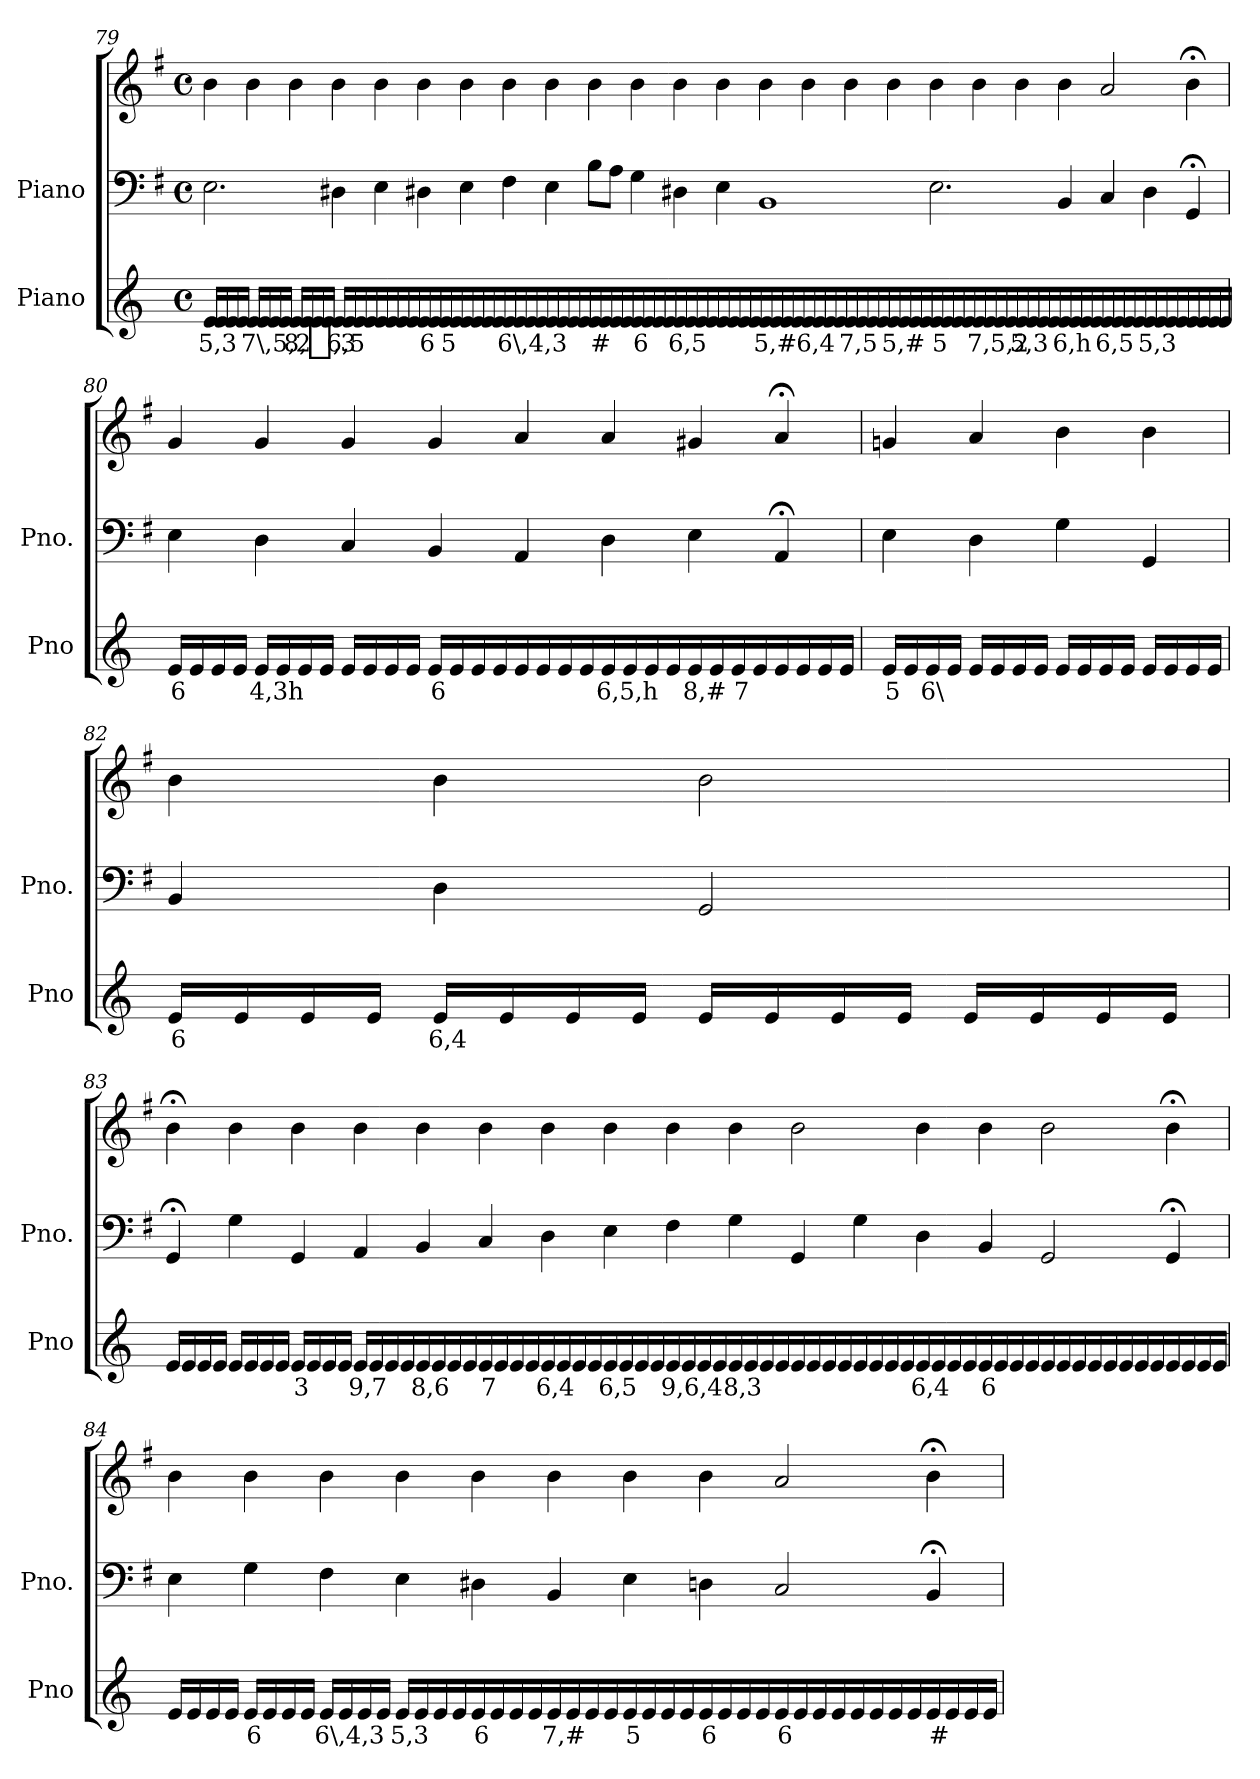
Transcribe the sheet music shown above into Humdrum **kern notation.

**kern	**text	**kern	**kern
*part2	*part2	*part1	*part1
*staff3	*staff3	*staff2	*staff1
*I"Piano	*	*I"Piano	*
*I'Pno	*	*I'Pno.	*
*clefG2	*	*clefF4	*clefG2
*k[]	*	*k[f#]	*k[f#]
*M4/4	*	*M4/4	*M4/4
*met(c)	*	*met(c)	*met(c)
=79	=79	=79	=79
!	!LO:LY:b	!	!
16e/LL	5,3	2.E\	4b\
16e/	.	.	.
16e/	.	.	.
16e/JJ	.	.	.
!	!LO:LY:b	!	!
16e/LL	7\,5,2	.	4b\
16e/	.	.	.
16e/	.	.	.
16e/JJ	.	.	.
!	!LO:LY:b	!	!
16e/LL	8,_,3	.	4b\
16e/	.	.	.
16e/	.	.	.
16e/JJ	.	.	.
!	!LO:LY:b	!	!
16e/LL	6,5	4D#X\	4b\
16e/	.	.	.
16e/	.	.	.
16e/	.	.	.
16e/	.	4E\	4b\
16e/	.	.	.
16e/	.	.	.
16e/	.	.	.
!	!LO:LY:b	!	!
16e/	6	4D#X\	4b\
16e/	.	.	.
!	!LO:LY:b	!	!
16e/	5	.	.
16e/	.	.	.
16e/	.	4E\	4b\
16e/	.	.	.
16e/	.	.	.
16e/	.	.	.
!	!LO:LY:b	!	!
16e/	6\,4,3	4F#\	4b\
16e/	.	.	.
16e/	.	.	.
16e/	.	.	.
16e/	.	4E\	4b\
16e/	.	.	.
16e/	.	.	.
16e/	.	.	.
!	!LO:LY:b	!	!
16e/	#	8B\L	4b\
16e/	.	.	.
16e/	.	8A\J	.
16e/	.	.	.
!	!LO:LY:b	!	!
16e/	6	4G\	4b\
16e/	.	.	.
16e/	.	.	.
16e/	.	.	.
!	!LO:LY:b	!	!
16e/	6,5	4D#X\	4b\
16e/	.	.	.
16e/	.	.	.
16e/	.	.	.
16e/	.	4E\	4b\
16e/	.	.	.
16e/	.	.	.
16e/	.	.	.
!	!LO:LY:b	!	!
16e/	5,#	1BB	4b\
16e/	.	.	.
16e/	.	.	.
16e/	.	.	.
!	!LO:LY:b	!	!
16e/	6,4	.	4b\
16e/	.	.	.
16e/	.	.	.
16e/	.	.	.
!	!LO:LY:b	!	!
16e/	7,5	.	4b\
16e/	.	.	.
16e/	.	.	.
16e/	.	.	.
!	!LO:LY:b	!	!
16e/	5,#	.	4b\
16e/	.	.	.
16e/	.	.	.
16e/	.	.	.
!	!LO:LY:b	!	!
16e/	5	2.E\	4b\
16e/	.	.	.
16e/	.	.	.
16e/	.	.	.
!	!LO:LY:b	!	!
16e/	7,5,2	.	4b\
16e/	.	.	.
16e/	.	.	.
16e/	.	.	.
!	!LO:LY:b	!	!
16e/	5,3	.	4b\
16e/	.	.	.
16e/	.	.	.
16e/	.	.	.
!	!LO:LY:b	!	!
16e/	6,h	4BB/	4b\
16e/	.	.	.
16e/	.	.	.
16e/	.	.	.
!	!LO:LY:b	!	!
16e/	6,5	4C/	2a/
16e/	.	.	.
16e/	.	.	.
16e/	.	.	.
!	!LO:LY:b	!	!
16e/	5,3	4D#\	.
16e/	.	.	.
16e/	.	.	.
16e/	.	.	.
16e/	.	4GG;</	4b;<\
16e/	.	.	.
16e/	.	.	.
16e/JJ	.	.	.
=80	=80	=80	=80
!	!LO:LY:b	!	!
16e/LL	6	4E\	4g/
16e/	.	.	.
16e/	.	.	.
16e/JJ	.	.	.
!	!LO:LY:b	!	!
16e/LL	4,3h	4D\	4g/
16e/	.	.	.
16e/	.	.	.
16e/JJ	.	.	.
16e/LL	.	4C/	4g/
16e/	.	.	.
16e/	.	.	.
16e/JJ	.	.	.
!	!LO:LY:b	!	!
16e/LL	6	4BB/	4g/
16e/	.	.	.
16e/	.	.	.
16e/	.	.	.
16e/	.	4AA/	4a/
16e/	.	.	.
16e/	.	.	.
16e/	.	.	.
!	!LO:LY:b	!	!
16e/	6,5,h	4D\	4a/
16e/	.	.	.
16e/	.	.	.
16e/	.	.	.
!	!LO:LY:b	!	!
16e/	8,#	4E\	4g#X/
16e/	.	.	.
!	!LO:LY:b	!	!
16e/	7	.	.
16e/	.	.	.
16e/	.	4AA;</	4a;</
16e/	.	.	.
16e/	.	.	.
16e/JJ	.	.	.
=81	=81	=81	=81
!	!LO:LY:b	!	!
16e/LL	5	4E\	4gn/
16e/	.	.	.
!	!LO:LY:b	!	!
16e/	6\	.	.
16e/JJ	.	.	.
16e/LL	.	4D\	4a/
16e/	.	.	.
16e/	.	.	.
16e/JJ	.	.	.
16e/LL	.	4G\	4b\
16e/	.	.	.
16e/	.	.	.
16e/JJ	.	.	.
16e/LL	.	4GG/	4b\
16e/	.	.	.
16e/	.	.	.
16e/JJ	.	.	.
=82	=82	=82	=82
!	!LO:LY:b	!	!
16e/LL	6	4BB/	4b\
16e/	.	.	.
16e/	.	.	.
16e/JJ	.	.	.
!	!LO:LY:b	!	!
16e/LL	6,4	4D\	4b\
16e/	.	.	.
16e/	.	.	.
16e/JJ	.	.	.
16e/LL	.	2GG/	2b\
16e/	.	.	.
16e/	.	.	.
16e/JJ	.	.	.
16e/LL	.	.	.
16e/	.	.	.
16e/	.	.	.
16e/JJ	.	.	.
=83	=83	=83	=83
16e/LL	.	4GG;</	4b;<\
16e/	.	.	.
16e/	.	.	.
16e/JJ	.	.	.
16e/LL	.	4G\	4b\
16e/	.	.	.
16e/	.	.	.
16e/JJ	.	.	.
!	!LO:LY:b	!	!
16e/LL	3	4GG/	4b\
16e/	.	.	.
16e/	.	.	.
16e/JJ	.	.	.
!	!LO:LY:b	!	!
16e/LL	9,7	4AA/	4b\
16e/	.	.	.
16e/	.	.	.
16e/	.	.	.
!	!LO:LY:b	!	!
16e/	8,6	4BB/	4b\
16e/	.	.	.
16e/	.	.	.
16e/	.	.	.
!	!LO:LY:b	!	!
16e/	7	4C/	4b\
16e/	.	.	.
16e/	.	.	.
16e/	.	.	.
!	!LO:LY:b	!	!
16e/	6,4	4D\	4b\
16e/	.	.	.
16e/	.	.	.
16e/	.	.	.
!	!LO:LY:b	!	!
16e/	6,5	4E\	4b\
16e/	.	.	.
16e/	.	.	.
16e/	.	.	.
!	!LO:LY:b	!	!
16e/	9,6,4	4F#\	4b\
16e/	.	.	.
16e/	.	.	.
16e/	.	.	.
!	!LO:LY:b	!	!
16e/	8,3	4G\	4b\
16e/	.	.	.
16e/	.	.	.
16e/	.	.	.
16e/	.	4GG/	2b\
16e/	.	.	.
16e/	.	.	.
16e/	.	.	.
16e/	.	4G\	.
16e/	.	.	.
16e/	.	.	.
16e/	.	.	.
!	!LO:LY:b	!	!
16e/	6,4	4D\	4b\
16e/	.	.	.
16e/	.	.	.
16e/	.	.	.
!	!LO:LY:b	!	!
16e/	6	4BB/	4b\
16e/	.	.	.
16e/	.	.	.
16e/	.	.	.
16e/	.	2GG/	2b\
16e/	.	.	.
16e/	.	.	.
16e/	.	.	.
16e/	.	.	.
16e/	.	.	.
16e/	.	.	.
16e/	.	.	.
16e/	.	4GG;</	4b;<\
16e/	.	.	.
16e/	.	.	.
16e/JJ	.	.	.
=84	=84	=84	=84
16e/LL	.	4E\	4b\
16e/	.	.	.
16e/	.	.	.
16e/JJ	.	.	.
!	!LO:LY:b	!	!
16e/LL	6	4G\	4b\
16e/	.	.	.
16e/	.	.	.
16e/JJ	.	.	.
!	!LO:LY:b	!	!
16e/LL	6\,4,3	4F#\	4b\
16e/	.	.	.
16e/	.	.	.
16e/JJ	.	.	.
!	!LO:LY:b	!	!
16e/LL	5,3	4E\	4b\
16e/	.	.	.
16e/	.	.	.
16e/	.	.	.
!	!LO:LY:b	!	!
16e/	6	4D#X\	4b\
16e/	.	.	.
16e/	.	.	.
16e/	.	.	.
!	!LO:LY:b	!	!
16e/	7,#	4BB/	4b\
16e/	.	.	.
16e/	.	.	.
16e/	.	.	.
!	!LO:LY:b	!	!
16e/	5	4E\	4b\
16e/	.	.	.
16e/	.	.	.
16e/	.	.	.
!	!LO:LY:b	!	!
16e/	6	4Dn\	4b\
16e/	.	.	.
16e/	.	.	.
16e/	.	.	.
!	!LO:LY:b	!	!
16e/	6	2C/	2a/
16e/	.	.	.
16e/	.	.	.
16e/	.	.	.
16e/	.	.	.
16e/	.	.	.
16e/	.	.	.
16e/	.	.	.
!	!LO:LY:b	!	!
16e/	#	4BB;</	4b;<\
16e/	.	.	.
16e/	.	.	.
16e/JJ	.	.	.
=	=	=	=
*-	*-	*-	*-
